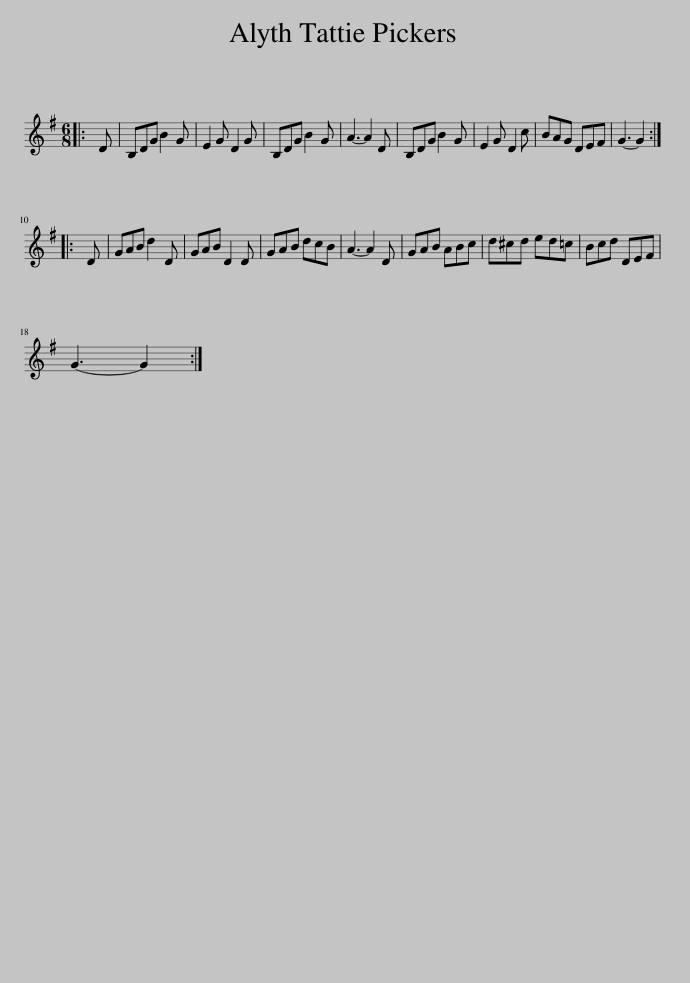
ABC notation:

X:1
L:1/8
M:6/8
I:linebreak $
K:G
V:1 treble
V:1
|: D | B,DG B2 G | E2 G D2 G | B,DG B2 G | A3- A2 D | %5
 B,DG B2 G | E2 G D2 c | BAG DEF | G3- G2 ::$ D | %10
 GAB d2 D | GAB D2 D | GAB dcB | A3- A2 D | GAB ABc | %15
 d^cd ed=c | Bcd DEF |$ G3- G2 :| %18
